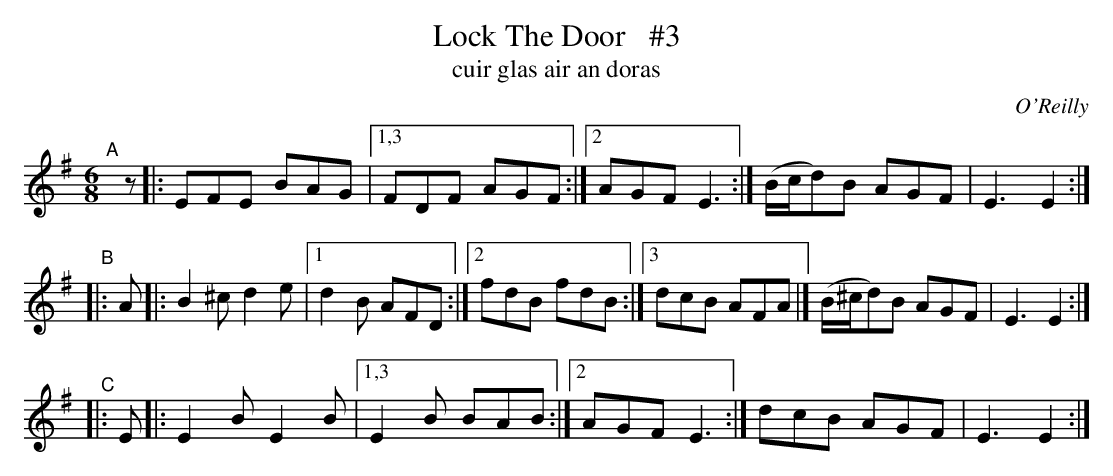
X:1
T: Lock The Door   #3
T: cuir glas air an doras
O: O'Reilly
M: 6/8
K: Em
"^A"[|] z \
|: EFE BAG |[1,3 FDF AGF \
          :|[2 AGF E3 :| (B/c/d)B AGF | E3 E2 :|
"^B"|: A \
|: B2^c d2e |[1 d2B AFD \
           :|[2 fdB fdB \
           :|[3 dcB AFA |] (B/^c/d)B AGF | E3 E2 :|
"^C"|: E \
|: E2B E2B |[1,3 E2B BAB \
          :|[2 AGF E3 :| dcB AGF | E3 E2 :|
